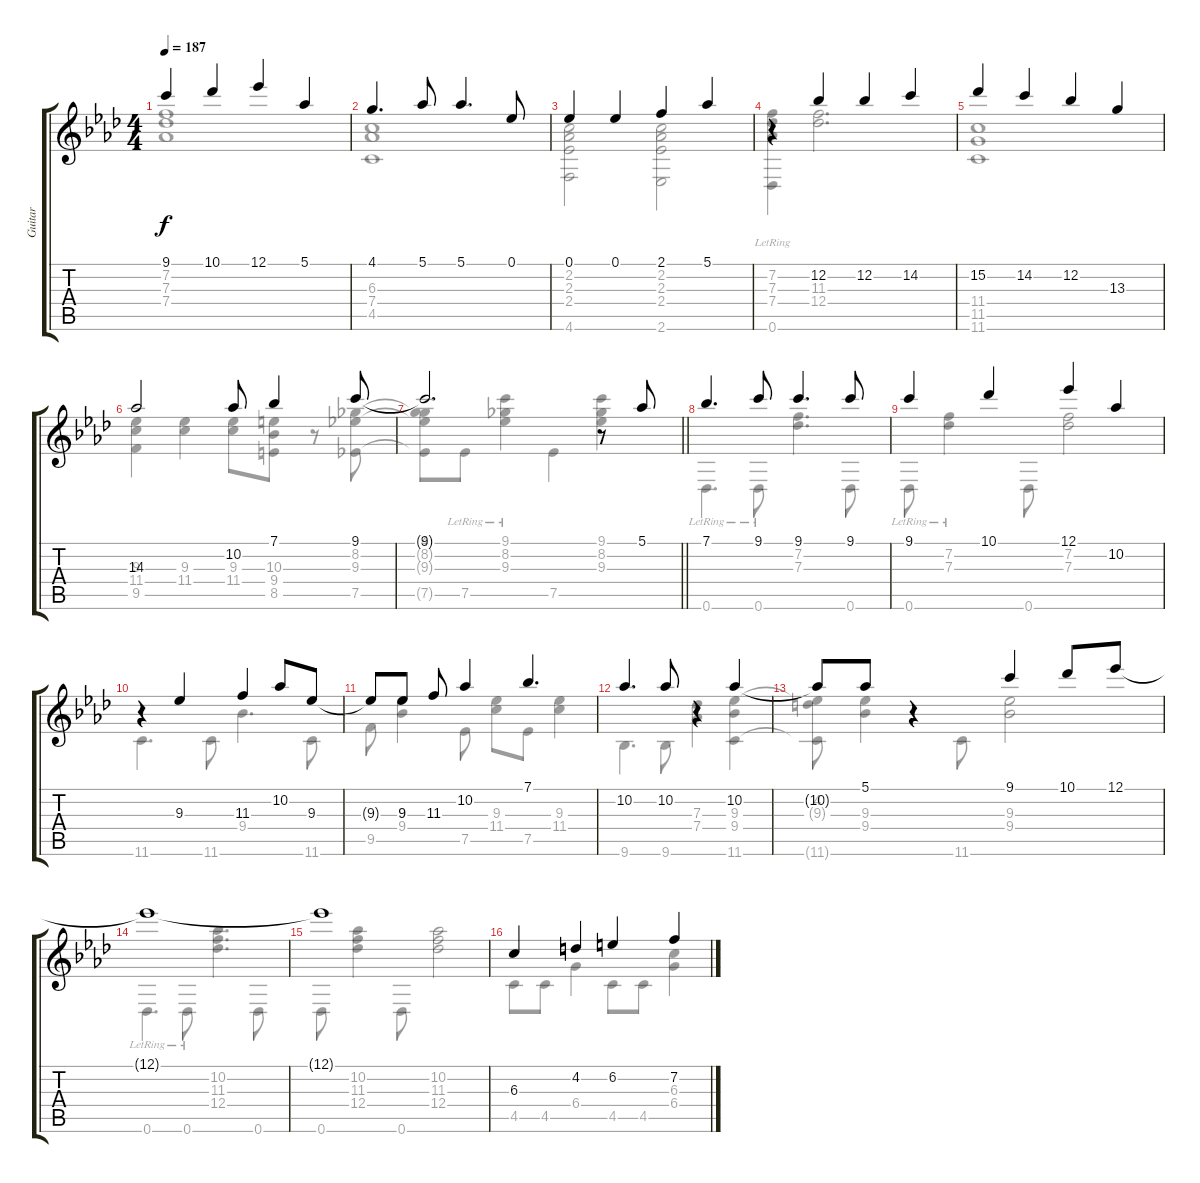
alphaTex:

\track ("Guitar" "Guitar") {instrument acousticguitarsteel}
\staff {score tabs}
\tuning (Eb4 Bb3 Gb3 Db3 Ab2 Db2) {hide}
\voice
\ts (4 4)
\tempo 187
\clef g2
\ks ab
9.1.4{dy f} 10.1.4 12.1.4 5.1.4 |
4.1.4{d} 5.1.8 5.1.4{d} 0.1.8 |
0.1.4 0.1.4 2.1.4 5.1.4 |
r.4 12.2.4 12.2.4 14.2.4 |
15.2.4 14.2.4 12.2.4 13.3.4 |
14.3.2 10.2.8 7.1.4 9.1.8 |
\barLineRight lightlight
9.1{t}.2{d} r.8 5.1.8 |
7.1.4{d} 9.1.8 9.1.4{d} 9.1.8 |
9.1.4 10.1.4 12.1.4 10.2.4 |
r.4 9.3.4 11.3.4 10.2.8 9.3.8 |
9.3{t}.8 9.3.8 11.3.8 10.2.4 7.1.4{d} |
10.2.4{d} 10.2.8 r.4 10.2.4 |
10.2{t}.8 5.1.8 r.4 9.1.4 10.1.8 12.1.8 |
12.1{t}.1 |
12.1{t}.1 |
6.3.4 4.2.4 6.2.4 7.2.4
\voice
\clef g2
\ottava regular
\simile none
\ks ab
(7.2 7.3 7.4).1{dy f} |
(6.3 7.4 4.5).1 |
(2.2 2.3 2.4 4.6).2 (2.2 2.3 2.4 2.6).2 |
(7.2 7.3 7.4 0.6{lr}).4 (11.3 12.4).2{d} |
(11.4 11.5 11.6).1 |
(9.3 11.4 9.5).4 (9.3 11.4).4 (9.3 11.4).8 (10.3 9.4 8.5).8 r.8 (8.2 9.3 7.5).8 |
\barLineRight lightlight
(4.1 8.2{t} 9.3{t} 7.5{t}).8 7.5{lr}.8 (9.1{lr} 8.2{lr} 9.3{lr}).4 7.5.4 (9.1 8.2 9.3).4 |
0.6{lr}.4{d} 0.6{lr}.8 (7.2 7.3).4{d} 0.6.8 |
0.6{lr}.8 (7.2{lr} 7.3{lr}).4 0.6.8 (7.2 7.3).2 |
11.6.4{d} 11.6.8 9.4.4{d} 11.6.8 |
9.5.8 (9.3 9.4).4 7.5.8 (9.3 11.4).8 7.5.8 (9.3 11.4).4 |
9.6.4{d} 9.6.8 (7.3 7.4).4 (9.3 9.4 11.6).4 |
(4.2 9.3{t} 11.6{t}).8 (9.3 9.4).4 11.6.8 (9.3 9.4).2 |
0.6{lr}.4{d} 0.6{lr}.8 (10.2 11.3 12.4).4{d} 0.6.8 |
0.6.8 (10.2 11.3 12.4).4 0.6.8 (10.2 11.3 12.4).2 |
4.5.8 4.5.8 6.4.4 4.5.8 4.5.8 (6.3 6.4).4
